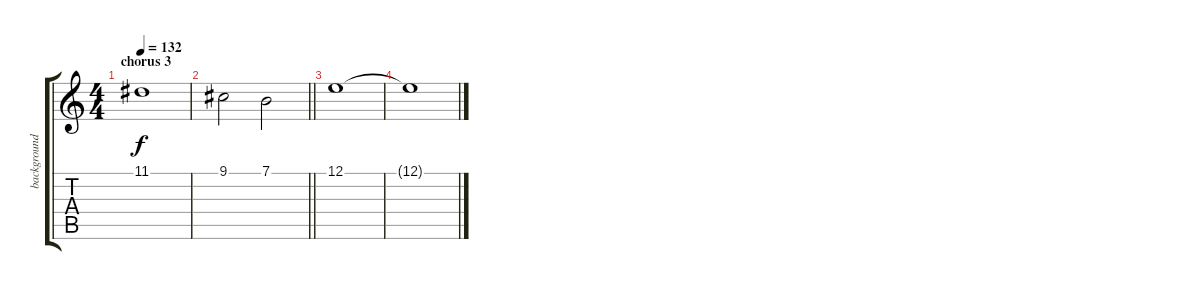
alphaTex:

\track ("background choir" "background") {instrument choiraahs}
\staff {score tabs}
\tuning (E4 B3 G3 D3 A2 E2) {hide}
\ts (4 4)
\section ("" "chorus 3")
\tempo 132
\clef g2
\ks c
11.1.1{dy f volume 11} |
\barLineRight lightlight
9.1.2 7.1.2 |
12.1.1 |
12.1{t}.1
